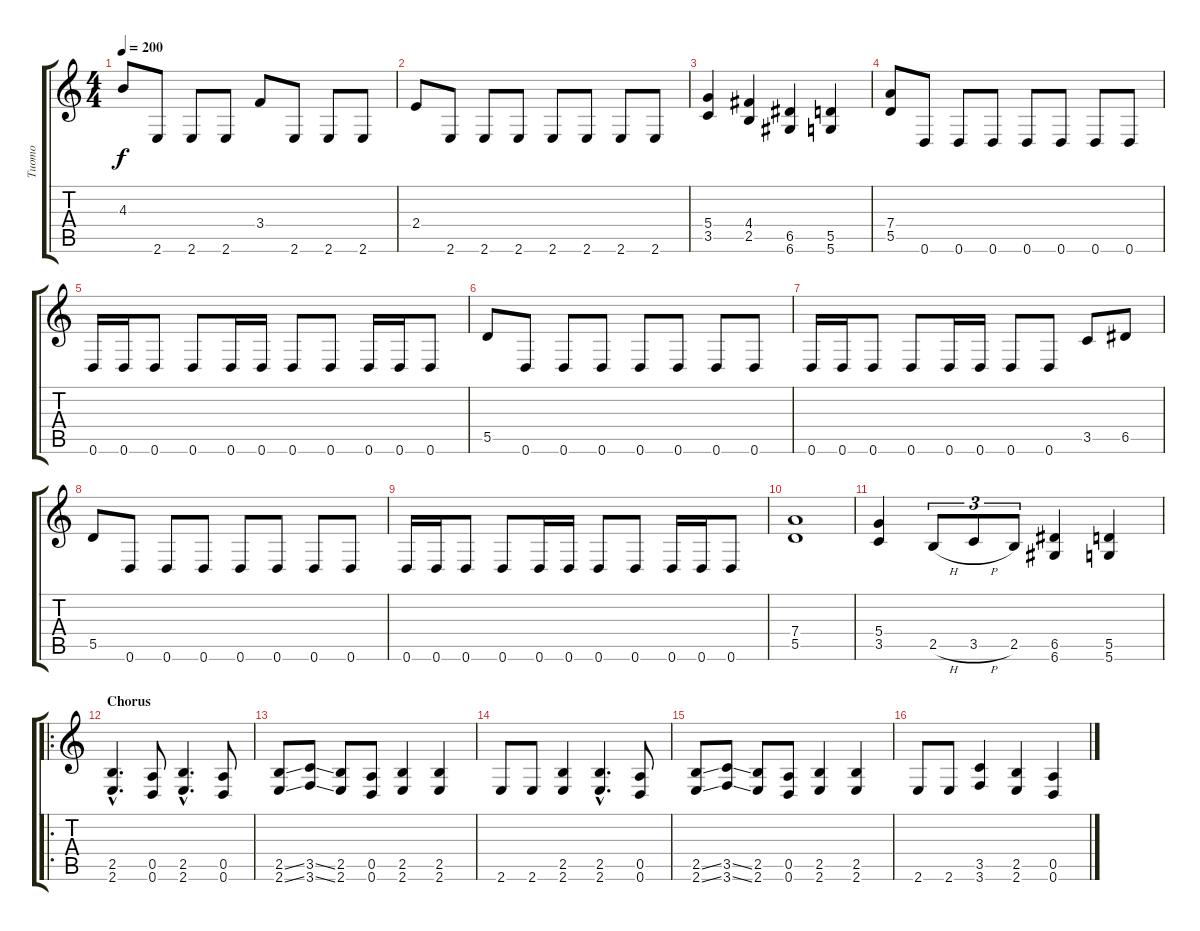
\track ("Tuomo" "Tuomo") {instrument distortionguitar}
\staff {score tabs}
\tuning (E4 B3 G3 D3 A2 D2) {hide}
\ts (4 4)
\tempo 200
\clef g2
\ks c
4.3.8{dy f} 2.6.8 2.6.8 2.6.8 3.4.8 2.6.8 2.6.8 2.6.8 |
2.4.8 2.6.8 2.6.8 2.6.8 2.6.8 2.6.8 2.6.8 2.6.8 |
(5.4 3.5).4 (4.4 2.5).4 (6.5 6.6).4 (5.5 5.6).4 |
(7.4 5.5).8 0.6.8 0.6.8 0.6.8 0.6.8 0.6.8 0.6.8 0.6.8 |
0.6.16 0.6.16 0.6.8 0.6.8 0.6.16 0.6.16 0.6.8 0.6.8 0.6.16 0.6.16 0.6.8 |
5.5.8 0.6.8 0.6.8 0.6.8 0.6.8 0.6.8 0.6.8 0.6.8 |
0.6.16 0.6.16 0.6.8 0.6.8 0.6.16 0.6.16 0.6.8 0.6.8 3.5.8 6.5.8 |
5.5.8 0.6.8 0.6.8 0.6.8 0.6.8 0.6.8 0.6.8 0.6.8 |
0.6.16 0.6.16 0.6.8 0.6.8 0.6.16 0.6.16 0.6.8 0.6.8 0.6.16 0.6.16 0.6.8 |
(7.4 5.5).1 |
(5.4 3.5).4 2.5{h}.8{tu (3 2)} 3.5{h}.8{tu (3 2)} 2.5.8{tu (3 2)} (6.5 6.6).4 (5.5 5.6).4 |
\ro
\section ("" "Chorus")
(2.5{hac} 2.6{hac}).4{d} (0.5 0.6).8 (2.5{hac} 2.6{hac}).4{d} (0.5 0.6).8 |
(2.5{ss} 2.6{ss}).8 (3.5{ss} 3.6{ss}).8 (2.5 2.6).8 (0.5 0.6).8 (2.5 2.6).4 (2.5 2.6).4 |
2.6.8 2.6.8 (2.5 2.6).4 (2.5{hac} 2.6{hac}).4{d} (0.5 0.6).8 |
(2.5{ss} 2.6{ss}).8 (3.5{ss} 3.6{ss}).8 (2.5 2.6).8 (0.5 0.6).8 (2.5 2.6).4 (2.5 2.6).4 |
2.6.8 2.6.8 (3.5 3.6).4 (2.5 2.6).4 (0.5 0.6).4
